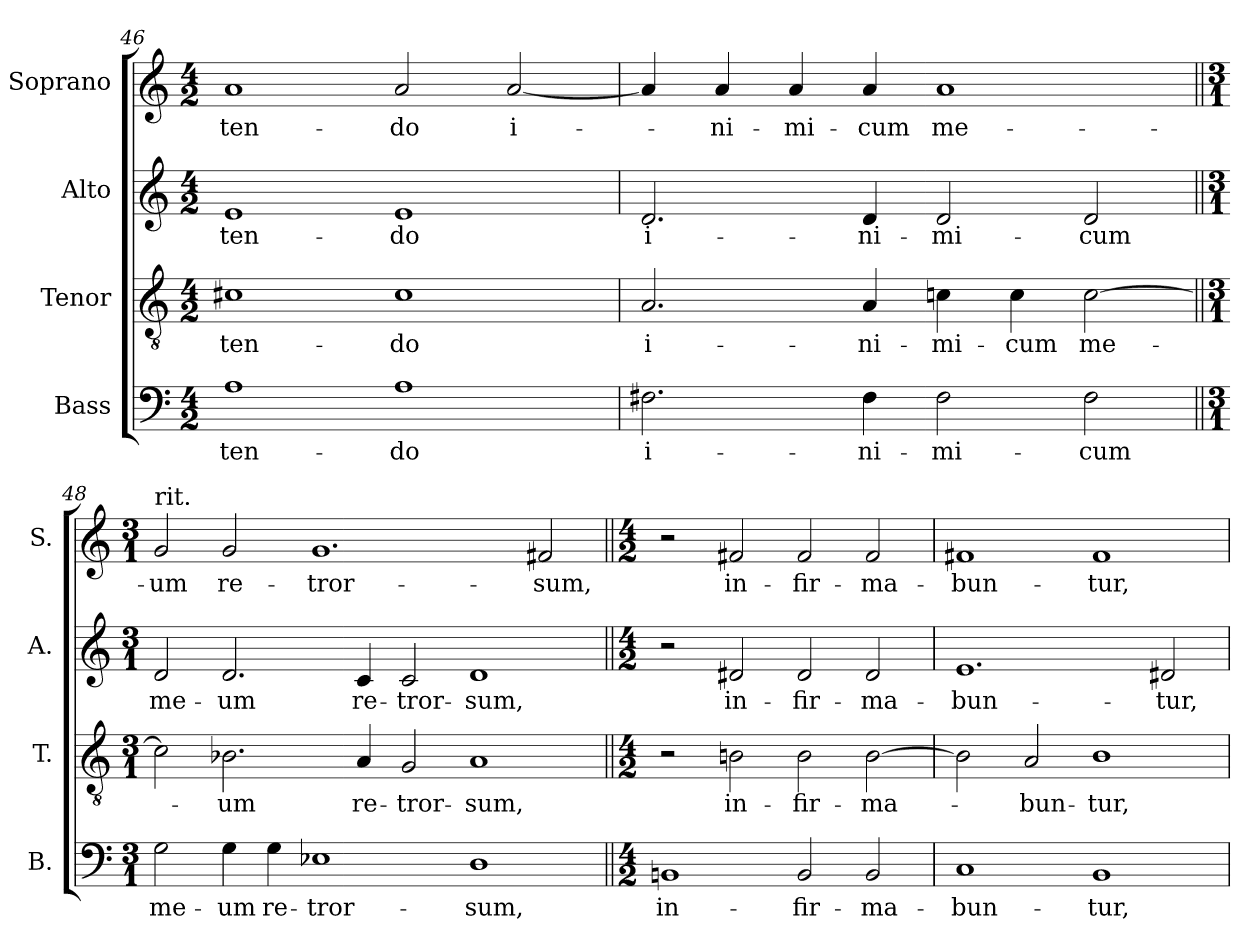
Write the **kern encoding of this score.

**kern	**text	**kern	**text	**kern	**text	**kern	**text
*part4	*part4	*part3	*part3	*part2	*part2	*part1	*part1
*staff4	*staff4	*staff3	*staff3	*staff2	*staff2	*staff1	*staff1
*I"Bass	*	*I"Tenor	*	*I"Alto	*	*I"Soprano	*
*I'B.	*	*I'T.	*	*I'A.	*	*I'S.	*
*clefF4	*	*clefGv2	*	*clefG2	*	*clefG2	*
*	*	*ITrd7c12	*	*	*	*	*
*k[]	*	*k[]	*	*k[]	*	*k[]	*
*C:	*	*C:	*	*C:	*	*C:	*
*M4/2	*	*M4/2	*	*M4/2	*	*M4/2	*
=46	=46	=46	=46	=46	=46	=46	=46
!	!LO:LY:b:color=#000000	!	!	!	!	!	!
!	!	!	!LO:LY:b:color=#000000	!	!	!	!
!	!	!	!	!	!LO:LY:b:color=#000000	!	!
!	!	!	!	!	!	!	!LO:LY:b:color=#000000
1Ai	-ten-	1C#Xi	-ten-	1ei	-ten-	1ai	-ten-
!	!LO:LY:b:color=#000000	!	!	!	!	!	!
!	!	!	!LO:LY:b:color=#000000	!	!	!	!
!	!	!	!	!	!LO:LY:b:color=#000000	!	!
!	!	!	!	!	!	!	!LO:LY:b:color=#000000
1Ai	-do	1C#i	-do	1ei	-do	2ai/	-do
!	!	!	!	!	!	!	!LO:LY:b:color=#000000
.	.	.	.	.	.	[2ai/	i-
=47	=47	=47	=47	=47	=47	=47	=47
!	!LO:LY:b:color=#000000	!	!	!	!	!	!
!	!	!	!LO:LY:b:color=#000000	!	!	!	!
!	!	!	!	!	!LO:LY:b:color=#000000	!	!
2.F#Xi\	i-	2.AAi/	i-	2.di/	i-	4ai/]	.
!	!	!	!	!	!	!	!LO:LY:b:color=#000000
.	.	.	.	.	.	4ai/	-ni-
!	!	!	!	!	!	!	!LO:LY:b:color=#000000
.	.	.	.	.	.	4ai/	-mi-
!	!LO:LY:b:color=#000000	!	!	!	!	!	!
!	!	!	!LO:LY:b:color=#000000	!	!	!	!
!	!	!	!	!	!LO:LY:b:color=#000000	!	!
!	!	!	!	!	!	!	!LO:LY:b:color=#000000
4F#i\	-ni-	4AAi/	-ni-	4di/	-ni-	4ai/	-cum
!	!LO:LY:b:color=#000000	!	!	!	!	!	!
!	!	!	!LO:LY:b:color=#000000	!	!	!	!
!	!	!	!	!	!LO:LY:b:color=#000000	!	!
!	!	!	!	!	!	!	!LO:LY:b:color=#000000
2F#i\	-mi-	4Cni\	-mi-	2di/	-mi-	1ai	me-
!	!	!	!LO:LY:b:color=#000000	!	!	!	!
.	.	4Ci\	-cum	.	.	.	.
!	!LO:LY:b:color=#000000	!	!	!	!	!	!
!	!	!	!LO:LY:b:color=#000000	!	!	!	!
!	!	!	!	!	!LO:LY:b:color=#000000	!	!
2F#i\	-cum	[2Ci\	me-	2di/	-cum	.	.
=48||	=48||	=48||	=48||	=48||	=48||	=48||	=48||
*M3/1	*	*M3/1	*	*M3/1	*	*M3/1	*
!	!LO:LY:b:color=#000000	!	!	!	!	!	!
!	!	!	!	!	!LO:LY:b:color=#000000	!	!
!	!	!	!	!	!	!LO:TX:t=rit.	!
!	!	!	!	!	!	!	!LO:LY:b:color=#000000
2Gi\	me-	2Ci\]	.	2di/	me-	2gi/	-um
!	!LO:LY:b:color=#000000	!	!	!	!	!	!
!	!	!	!LO:LY:b:color=#000000	!	!	!	!
!	!	!	!	!	!LO:LY:b:color=#000000	!	!
!	!	!	!	!	!	!	!LO:LY:b:color=#000000
4Gi\	-um	2.BB-Xi\	-um	2.di/	-um	2gi/	re-
!	!LO:LY:b:color=#000000	!	!	!	!	!	!
4Gi\	re-	.	.	.	.	.	.
!	!LO:LY:b:color=#000000	!	!	!	!	!	!
!	!	!	!	!	!	!	!LO:LY:b:color=#000000
1E-Xi	-tror-	.	.	.	.	1.gi	-tror-
!	!	!	!LO:LY:b:color=#000000	!	!	!	!
!	!	!	!	!	!LO:LY:b:color=#000000	!	!
.	.	4AAi/	re-	4ci/	re-	.	.
!	!	!	!LO:LY:b:color=#000000	!	!	!	!
!	!	!	!	!	!LO:LY:b:color=#000000	!	!
.	.	2GGi/	-tror-	2ci/	-tror-	.	.
!	!LO:LY:b:color=#000000	!	!	!	!	!	!
!	!	!	!LO:LY:b:color=#000000	!	!	!	!
!	!	!	!	!	!LO:LY:b:color=#000000	!	!
1Di	-sum,	1AAi	-sum,	1di	-sum,	.	.
!	!	!	!	!	!	!	!LO:LY:b:color=#000000
.	.	.	.	.	.	2f#Xi/	-sum,
=49||	=49||	=49||	=49||	=49||	=49||	=49||	=49||
*M4/2	*	*M4/2	*	*M4/2	*	*M4/2	*
*	*	*	*	*	*	*MM184	*
!	!LO:LY:b:color=#000000	!	!	!	!	!	!
1BBni	in-	2r	.	2r	.	2r	.
!	!	!	!LO:LY:b:color=#000000	!	!	!	!
!	!	!	!	!	!LO:LY:b:color=#000000	!	!
!	!	!	!	!	!	!	!LO:LY:b:color=#000000
.	.	2BBni\	in-	2d#Xi/	in-	2f#Xi/	in-
!	!LO:LY:b:color=#000000	!	!	!	!	!	!
!	!	!	!LO:LY:b:color=#000000	!	!	!	!
!	!	!	!	!	!LO:LY:b:color=#000000	!	!
!	!	!	!	!	!	!	!LO:LY:b:color=#000000
2BBi/	-fir-	2BBi\	-fir-	2d#i/	-fir-	2f#i/	-fir-
!	!LO:LY:b:color=#000000	!	!	!	!	!	!
!	!	!	!LO:LY:b:color=#000000	!	!	!	!
!	!	!	!	!	!LO:LY:b:color=#000000	!	!
!	!	!	!	!	!	!	!LO:LY:b:color=#000000
2BBi/	-ma-	[2BBi\	-ma-	2d#i/	-ma-	2f#i/	-ma-
=50	=50	=50	=50	=50	=50	=50	=50
!	!LO:LY:b:color=#000000	!	!	!	!	!	!
!	!	!	!	!	!LO:LY:b:color=#000000	!	!
!	!	!	!	!	!	!	!LO:LY:b:color=#000000
1Ci	-bun-	2BBi\]	.	1.ei	-bun-	1f#Xi	-bun-
!	!	!	!LO:LY:b:color=#000000	!	!	!	!
.	.	2AAi/	-bun-	.	.	.	.
!	!LO:LY:b:color=#000000	!	!	!	!	!	!
!	!	!	!LO:LY:b:color=#000000	!	!	!	!
!	!	!	!	!	!	!	!LO:LY:b:color=#000000
1BBi	-tur,	1BBi	-tur,	.	.	1f#i	-tur,
!	!	!	!	!	!LO:LY:b:color=#000000	!	!
.	.	.	.	2d#Xi/	-tur,	.	.
=	=	=	=	=	=	=	=
*-	*-	*-	*-	*-	*-	*-	*-
